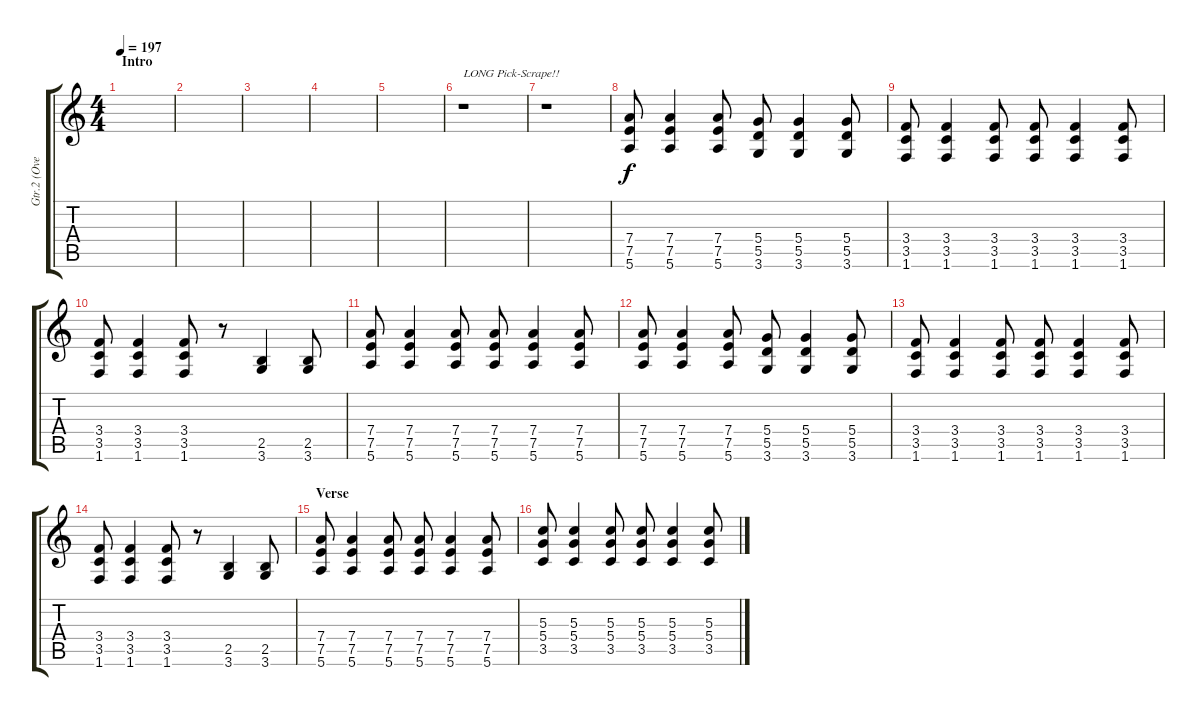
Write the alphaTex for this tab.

\track ("Gtr.2 (Overdriven)" "Gtr.2 (Ove") {instrument overdrivenguitar}
\staff {score tabs}
\tuning (E4 B3 G3 D3 A2 E2) {hide}
\ts (4 4)
\section ("" "Intro")
\tempo 197
\clef g2
\ks c
|
|
|
|
|
r.1{txt "LONG Pick-Scrape!!"} |
r.1 |
(7.4 7.5 5.6).8 (7.4 7.5 5.6).4 (7.4 7.5 5.6).8 (5.4 5.5 3.6).8 (5.4 5.5 3.6).4 (5.4 5.5 3.6).8 |
(3.4 3.5 1.6).8 (3.4 3.5 1.6).4 (3.4 3.5 1.6).8 (3.4 3.5 1.6).8 (3.4 3.5 1.6).4 (3.4 3.5 1.6).8 |
(3.4 3.5 1.6).8 (3.4 3.5 1.6).4 (3.4 3.5 1.6).8 r.8 (2.5 3.6).4 (2.5 3.6).8 |
(7.4 7.5 5.6).8 (7.4 7.5 5.6).4 (7.4 7.5 5.6).8 (7.4 7.5 5.6).8 (7.4 7.5 5.6).4 (7.4 7.5 5.6).8 |
(7.4 7.5 5.6).8 (7.4 7.5 5.6).4 (7.4 7.5 5.6).8 (5.4 5.5 3.6).8 (5.4 5.5 3.6).4 (5.4 5.5 3.6).8 |
(3.4 3.5 1.6).8 (3.4 3.5 1.6).4 (3.4 3.5 1.6).8 (3.4 3.5 1.6).8 (3.4 3.5 1.6).4 (3.4 3.5 1.6).8 |
(3.4 3.5 1.6).8 (3.4 3.5 1.6).4 (3.4 3.5 1.6).8 r.8 (2.5 3.6).4 (2.5 3.6).8 |
\section ("" "Verse")
(7.4 7.5 5.6).8 (7.4 7.5 5.6).4 (7.4 7.5 5.6).8 (7.4 7.5 5.6).8 (7.4 7.5 5.6).4 (7.4 7.5 5.6).8 |
(5.3 5.4 3.5).8 (5.3 5.4 3.5).4 (5.3 5.4 3.5).8 (5.3 5.4 3.5).8 (5.3 5.4 3.5).4 (5.3 5.4 3.5).8
